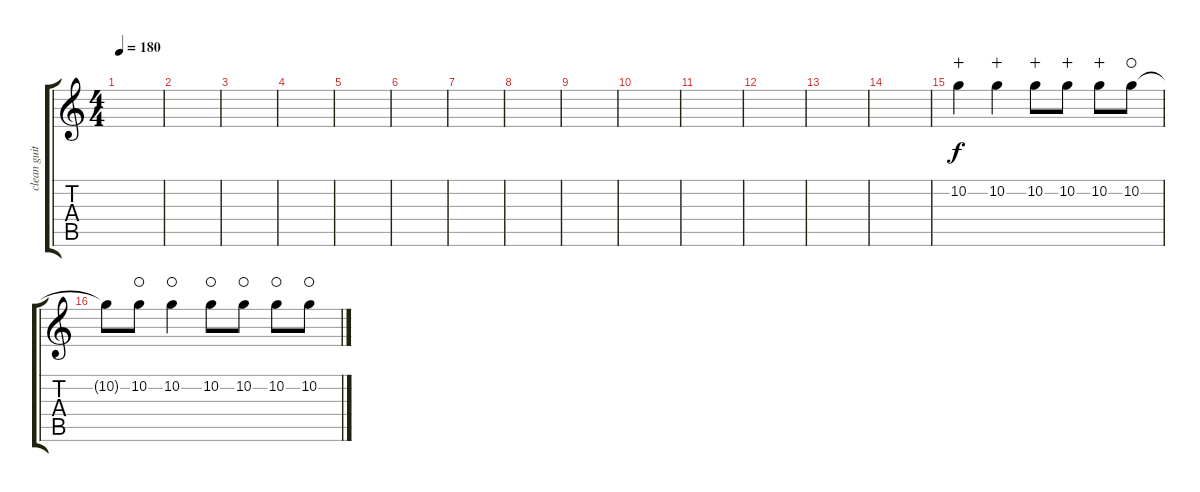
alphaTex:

\track ("clean guitar" "clean guit") {instrument acousticguitarsteel}
\staff {score tabs}
\tuning (D4 A3 F3 C3 G2 C2) {hide}
\ts (4 4)
\tempo 180
\clef g2
\ks c
|
|
|
|
|
|
|
|
|
|
|
|
|
|
10.2.4{wahc} 10.2.4{wahc} 10.2.8{wahc} 10.2.8{wahc} 10.2.8{wahc} 10.2.8{waho} |
10.2{t}.8 10.2.8{waho} 10.2.4{waho} 10.2.8{waho} 10.2.8{waho} 10.2.8{waho} 10.2.8{waho}
